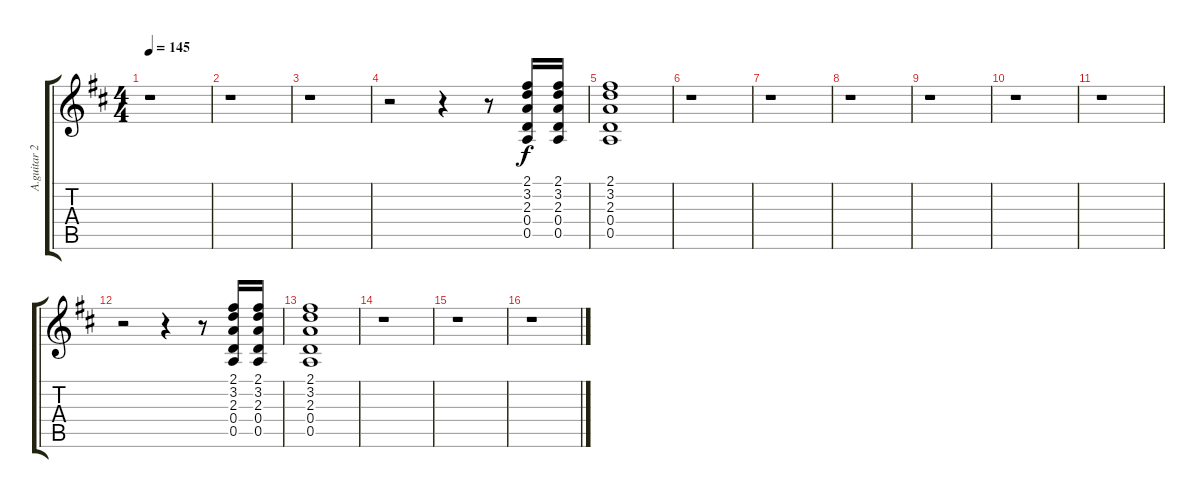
\track ("A.guitar 2 (12strings)" "A.guitar 2") {instrument acousticguitarnylon}
\staff {score tabs}
\tuning (E4 B3 G3 D3 A2 E2) {hide}
\ts (4 4)
\tempo 145
\clef g2
\ks d
r.1{dy f instrument acousticguitarnylon} |
r.1 |
r.1 |
r.2 r.4 r.8 (2.1 3.2 2.3 0.4 0.5).16 (2.1 3.2 2.3 0.4 0.5).16 |
(2.1 3.2 2.3 0.4 0.5).1 |
r.1 |
r.1 |
r.1 |
r.1 |
r.1 |
r.1 |
r.2 r.4 r.8 (2.1 3.2 2.3 0.4 0.5).16 (2.1 3.2 2.3 0.4 0.5).16 |
(2.1 3.2 2.3 0.4 0.5).1 |
r.1 |
r.1 |
r.1
